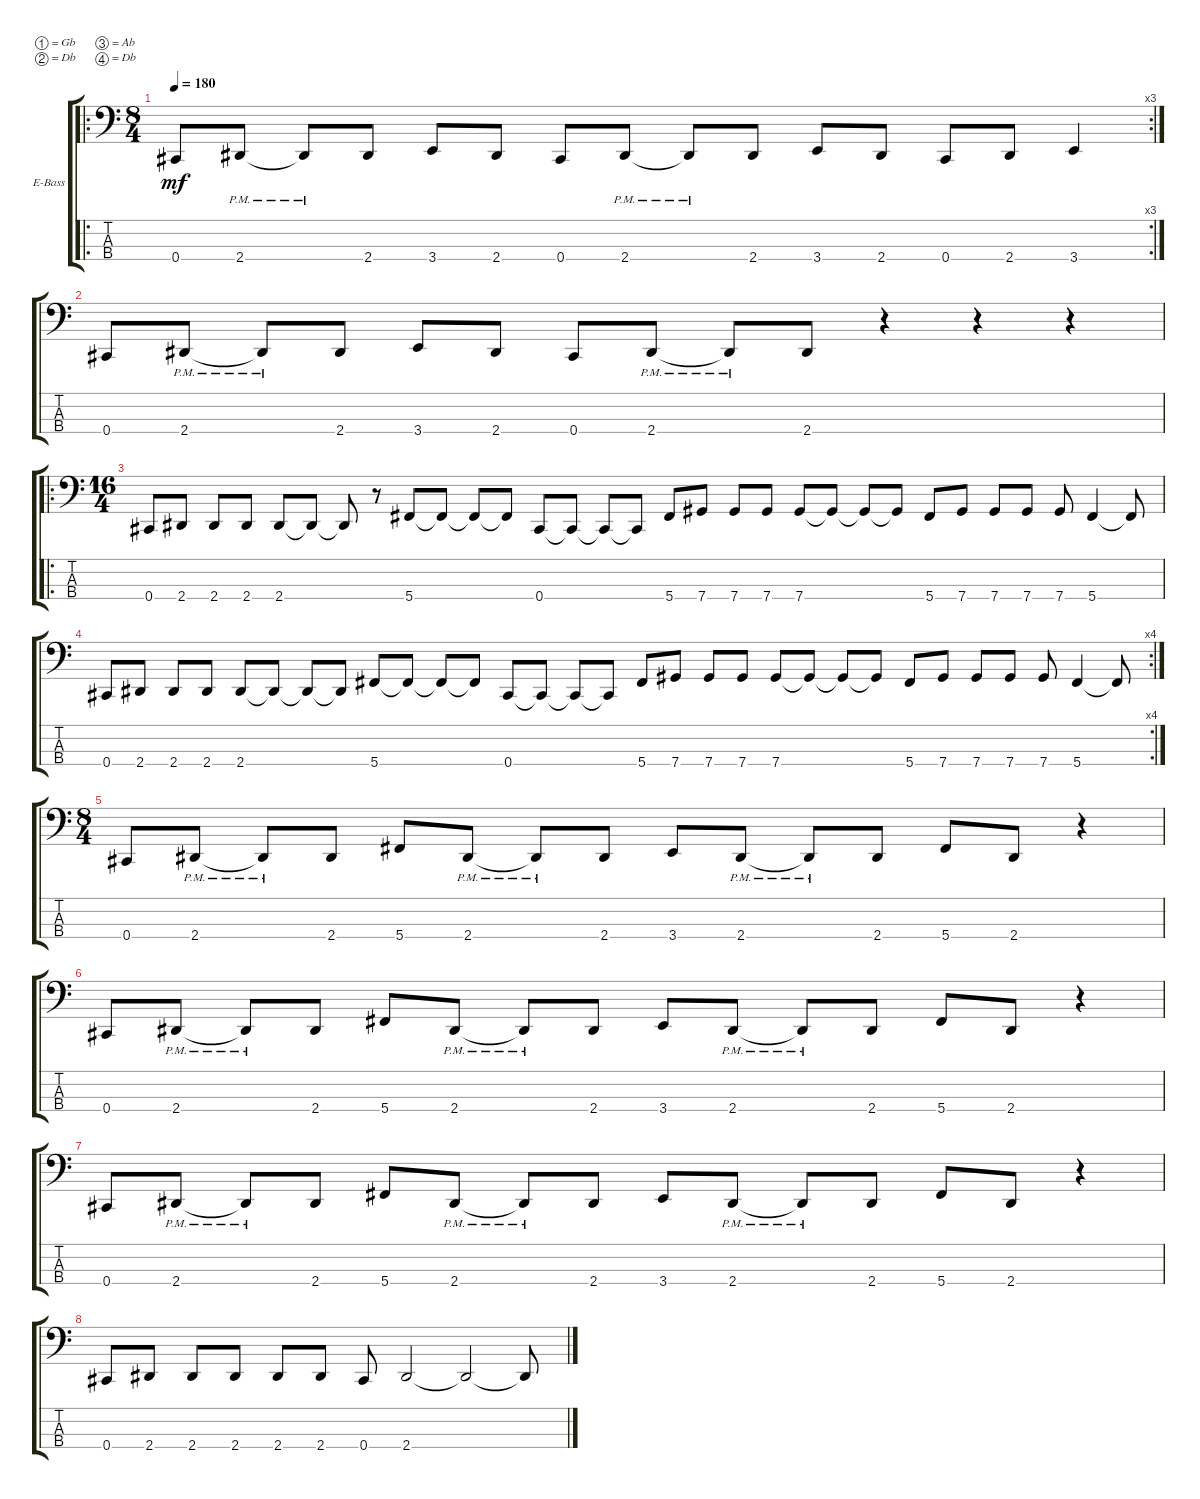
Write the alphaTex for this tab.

\bracketExtendMode groupsimilarinstruments
\firstSystemTrackNameOrientation horizontal
\otherSystemsTrackNameOrientation horizontal
\track ("Electric Bass" "E-Bass") {instrument electricbassfinger}
\staff {score tabs}
\tuning (Gb2 Db2 Ab1 Db1)
\ro
\rc 3
\ts (8 4)
\tempo 180
\clef f4
\ks c
0.4.8{dy mf} 2.4{pm}.8 2.4{pm t}.8 2.4.8 3.4.8 2.4.8 0.4.8 2.4{pm}.8 2.4{pm t}.8 2.4.8 3.4.8 2.4.8 0.4.8 2.4.8 3.4.4 |
0.4.8 2.4{pm}.8 2.4{pm t}.8 2.4.8 3.4.8 2.4.8 0.4.8 2.4{pm}.8 2.4{pm t}.8 2.4.8 r.4 r.4 r.4 |
\ro
\ts (16 4)
0.4.8 2.4.8 2.4.8 2.4.8 2.4.8 2.4{t}.8 2.4{t}.8 r.8 5.4.8 5.4{t}.8 5.4{t}.8 5.4{t}.8 0.4.8 0.4{t}.8 0.4{t}.8 0.4{t}.8 5.4.8 7.4.8 7.4.8 7.4.8 7.4.8 7.4{t}.8 7.4{t}.8 7.4{t}.8 5.4.8 7.4.8 7.4.8 7.4.8 7.4.8 5.4.4 5.4{t}.8 |
\rc 4
0.4.8 2.4.8 2.4.8 2.4.8 2.4.8 2.4{t}.8 2.4{t}.8 2.4{t}.8 5.4.8 5.4{t}.8 5.4{t}.8 5.4{t}.8 0.4.8 0.4{t}.8 0.4{t}.8 0.4{t}.8 5.4.8 7.4.8 7.4.8 7.4.8 7.4.8 7.4{t}.8 7.4{t}.8 7.4{t}.8 5.4.8 7.4.8 7.4.8 7.4.8 7.4.8 5.4.4 5.4{t}.8 |
\ts (8 4)
0.4.8 2.4{pm}.8 2.4{pm t}.8 2.4.8 5.4.8 2.4{pm}.8 2.4{pm t}.8 2.4.8 3.4.8 2.4{pm}.8 2.4{pm t}.8 2.4.8 5.4.8 2.4.8 r.4 |
0.4.8 2.4{pm}.8 2.4{pm t}.8 2.4.8 5.4.8 2.4{pm}.8 2.4{pm t}.8 2.4.8 3.4.8 2.4{pm}.8 2.4{pm t}.8 2.4.8 5.4.8 2.4.8 r.4 |
0.4.8 2.4{pm}.8 2.4{pm t}.8 2.4.8 5.4.8 2.4{pm}.8 2.4{pm t}.8 2.4.8 3.4.8 2.4{pm}.8 2.4{pm t}.8 2.4.8 5.4.8 2.4.8 r.4 |
0.4.8 2.4.8 2.4.8 2.4.8 2.4.8 2.4.8 0.4.8 2.4.2 2.4{t}.2 2.4{t}.8
